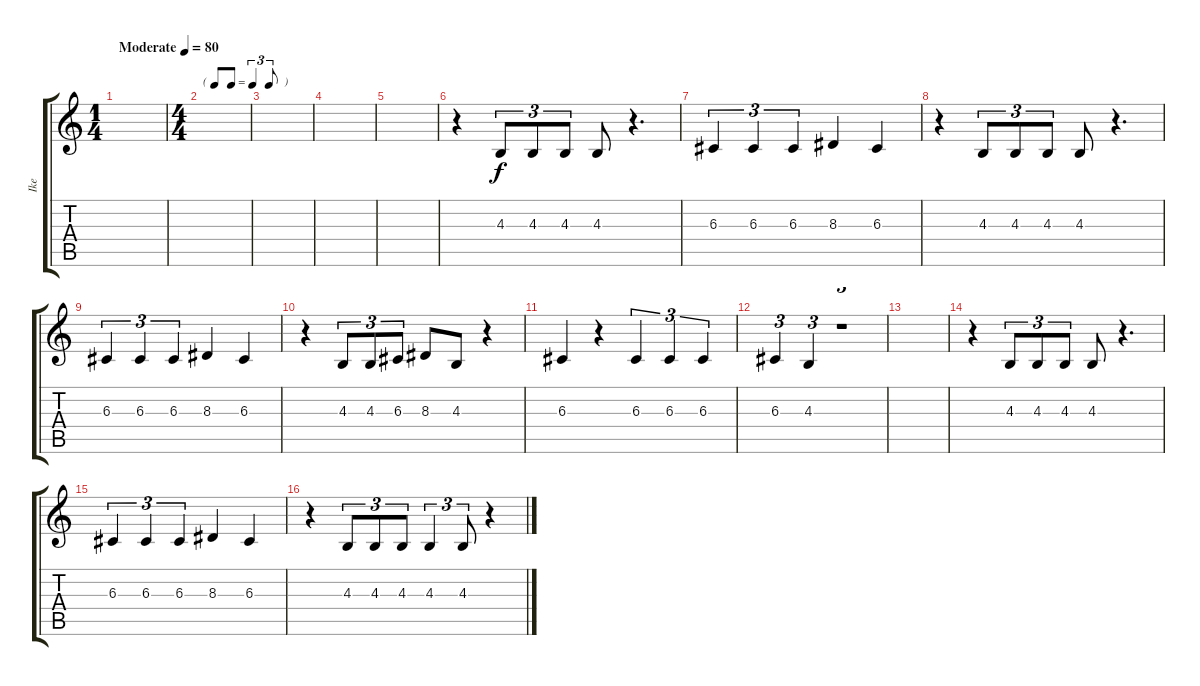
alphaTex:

\track ("Ike " "Ike ") {instrument trombone}
\staff {score tabs}
\tuning (E4 B3 G3 D3 A2 E2) {hide}
\ts (1 4)
\tempo (80 "Moderate")
\clef g2
\ks c
|
\ts (4 4)
\tf triplet8th
|
|
|
|
r.4 4.3.8{tu (3 2)} 4.3.8{tu (3 2)} 4.3.8{tu (3 2)} 4.3.8 r.4{d} |
6.3.4{tu (3 2)} 6.3.4{tu (3 2)} 6.3.4{tu (3 2) beam merge} 8.3.4 6.3.4 |
r.4 4.3.8{tu (3 2)} 4.3.8{tu (3 2)} 4.3.8{tu (3 2)} 4.3.8 r.4{d} |
6.3.4{tu (3 2)} 6.3.4{tu (3 2)} 6.3.4{tu (3 2) beam merge} 8.3.4 6.3.4 |
r.4 4.3.8{tu (3 2)} 4.3.8{tu (3 2) beam merge} 6.3.8{tu (3 2)} 8.3.8{beam merge} 4.3.8 r.4 |
6.3.4{beam merge} r.4{beam merge} 6.3.4{tu (3 2) beam merge} 6.3.4{tu (3 2)} 6.3.4{tu (3 2)} |
6.3.4{tu (3 2)} 4.3.4{tu (3 2)} r.1{tu (3 2)} |
|
r.4 4.3.8{tu (3 2)} 4.3.8{tu (3 2)} 4.3.8{tu (3 2)} 4.3.8 r.4{d} |
6.3.4{tu (3 2)} 6.3.4{tu (3 2)} 6.3.4{tu (3 2) beam merge} 8.3.4 6.3.4 |
r.4{beam merge} 4.3.8{tu (3 2)} 4.3.8{tu (3 2)} 4.3.8{tu (3 2) beam merge} 4.3.4{tu (3 2)} 4.3.8{tu (3 2) beam merge} r.4
